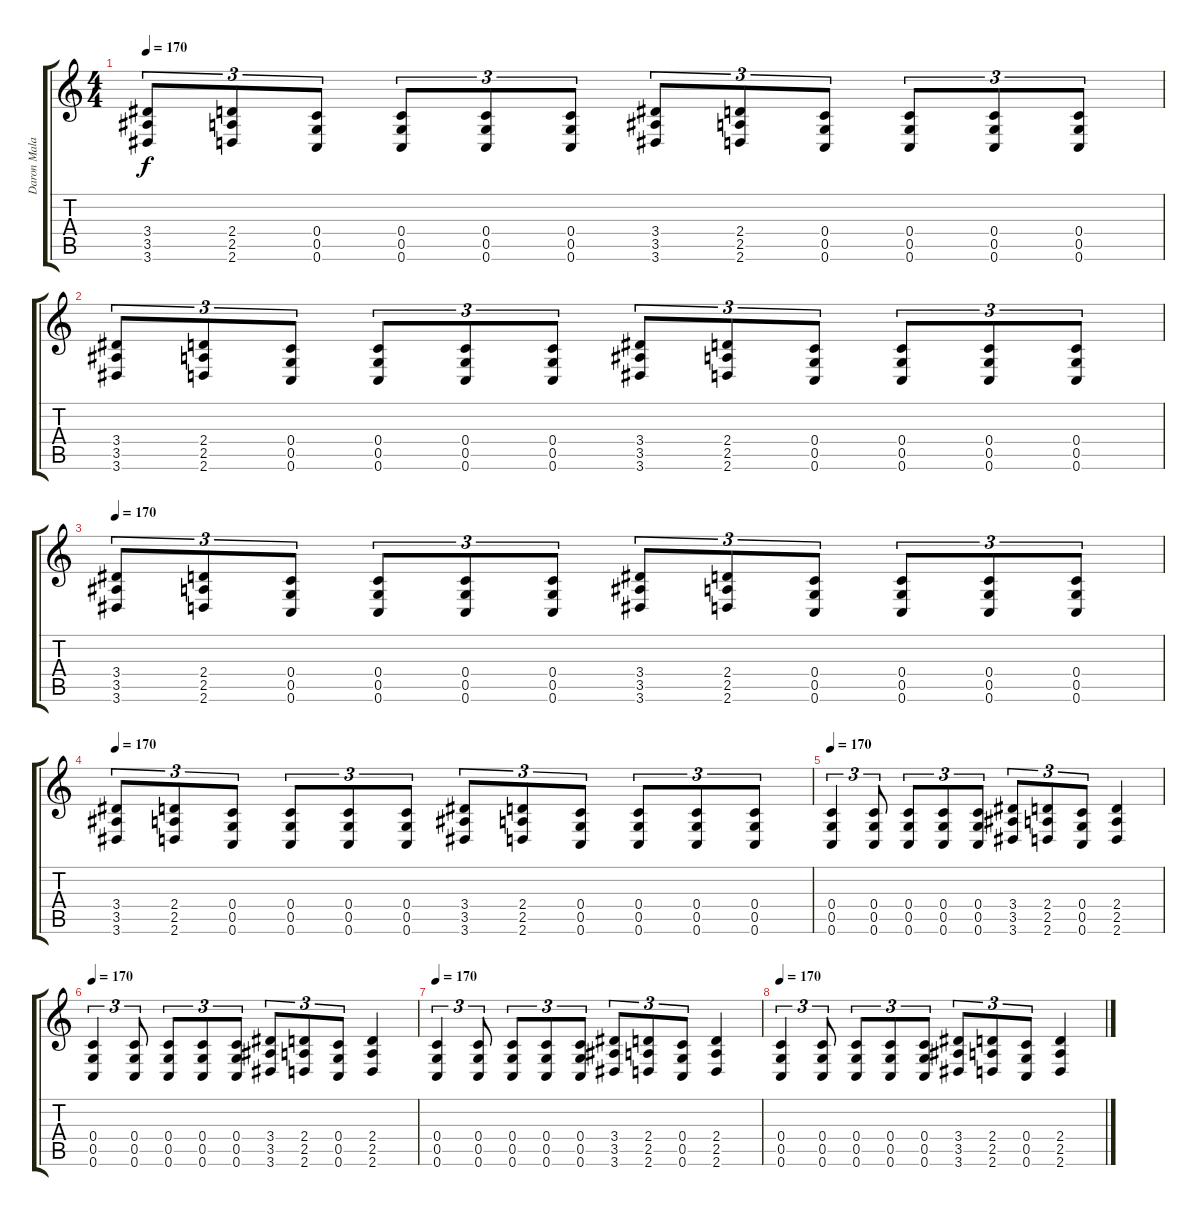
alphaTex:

\track ("Daron Malakian" "Daron Mala") {instrument overdrivenguitar}
\staff {score tabs}
\tuning (D4 A3 F3 C3 G2 C2) {hide}
\ts (4 4)
\tempo 170
\clef g2
\ks c
(3.4 3.5 3.6).8{tu (3 2) dy f} (2.4 2.5 2.6).8{tu (3 2)} (0.4 0.5 0.6).8{tu (3 2)} (0.4 0.5 0.6).8{tu (3 2)} (0.4 0.5 0.6).8{tu (3 2)} (0.4 0.5 0.6).8{tu (3 2)} (3.4 3.5 3.6).8{tu (3 2)} (2.4 2.5 2.6).8{tu (3 2)} (0.4 0.5 0.6).8{tu (3 2)} (0.4 0.5 0.6).8{tu (3 2)} (0.4 0.5 0.6).8{tu (3 2)} (0.4 0.5 0.6).8{tu (3 2)} |
(3.4 3.5 3.6).8{tu (3 2)} (2.4 2.5 2.6).8{tu (3 2)} (0.4 0.5 0.6).8{tu (3 2)} (0.4 0.5 0.6).8{tu (3 2)} (0.4 0.5 0.6).8{tu (3 2)} (0.4 0.5 0.6).8{tu (3 2)} (3.4 3.5 3.6).8{tu (3 2)} (2.4 2.5 2.6).8{tu (3 2)} (0.4 0.5 0.6).8{tu (3 2)} (0.4 0.5 0.6).8{tu (3 2)} (0.4 0.5 0.6).8{tu (3 2)} (0.4 0.5 0.6).8{tu (3 2)} |
\tempo 170
(3.4 3.5 3.6).8{tu (3 2)} (2.4 2.5 2.6).8{tu (3 2)} (0.4 0.5 0.6).8{tu (3 2)} (0.4 0.5 0.6).8{tu (3 2)} (0.4 0.5 0.6).8{tu (3 2)} (0.4 0.5 0.6).8{tu (3 2)} (3.4 3.5 3.6).8{tu (3 2)} (2.4 2.5 2.6).8{tu (3 2)} (0.4 0.5 0.6).8{tu (3 2)} (0.4 0.5 0.6).8{tu (3 2)} (0.4 0.5 0.6).8{tu (3 2)} (0.4 0.5 0.6).8{tu (3 2)} |
\tempo 170
(3.4 3.5 3.6).8{tu (3 2)} (2.4 2.5 2.6).8{tu (3 2)} (0.4 0.5 0.6).8{tu (3 2)} (0.4 0.5 0.6).8{tu (3 2)} (0.4 0.5 0.6).8{tu (3 2)} (0.4 0.5 0.6).8{tu (3 2)} (3.4 3.5 3.6).8{tu (3 2)} (2.4 2.5 2.6).8{tu (3 2)} (0.4 0.5 0.6).8{tu (3 2)} (0.4 0.5 0.6).8{tu (3 2)} (0.4 0.5 0.6).8{tu (3 2)} (0.4 0.5 0.6).8{tu (3 2)} |
\tempo 170
(0.4 0.5 0.6).4{tu (3 2)} (0.4 0.5 0.6).8{tu (3 2)} (0.4 0.5 0.6).8{tu (3 2)} (0.4 0.5 0.6).8{tu (3 2)} (0.4 0.5 0.6).8{tu (3 2)} (3.4 3.5 3.6).8{tu (3 2)} (2.4 2.5 2.6).8{tu (3 2)} (0.4 0.5 0.6).8{tu (3 2)} (2.4 2.5 2.6).4 |
\tempo 170
(0.4 0.5 0.6).4{tu (3 2)} (0.4 0.5 0.6).8{tu (3 2)} (0.4 0.5 0.6).8{tu (3 2)} (0.4 0.5 0.6).8{tu (3 2)} (0.4 0.5 0.6).8{tu (3 2)} (3.4 3.5 3.6).8{tu (3 2)} (2.4 2.5 2.6).8{tu (3 2)} (0.4 0.5 0.6).8{tu (3 2)} (2.4 2.5 2.6).4 |
\tempo 170
(0.4 0.5 0.6).4{tu (3 2)} (0.4 0.5 0.6).8{tu (3 2)} (0.4 0.5 0.6).8{tu (3 2)} (0.4 0.5 0.6).8{tu (3 2)} (0.4 0.5 0.6).8{tu (3 2)} (3.4 3.5 3.6).8{tu (3 2)} (2.4 2.5 2.6).8{tu (3 2)} (0.4 0.5 0.6).8{tu (3 2)} (2.4 2.5 2.6).4 |
\tempo 170
(0.4 0.5 0.6).4{tu (3 2)} (0.4 0.5 0.6).8{tu (3 2)} (0.4 0.5 0.6).8{tu (3 2)} (0.4 0.5 0.6).8{tu (3 2)} (0.4 0.5 0.6).8{tu (3 2)} (3.4 3.5 3.6).8{tu (3 2)} (2.4 2.5 2.6).8{tu (3 2)} (0.4 0.5 0.6).8{tu (3 2)} (2.4 2.5 2.6).4
